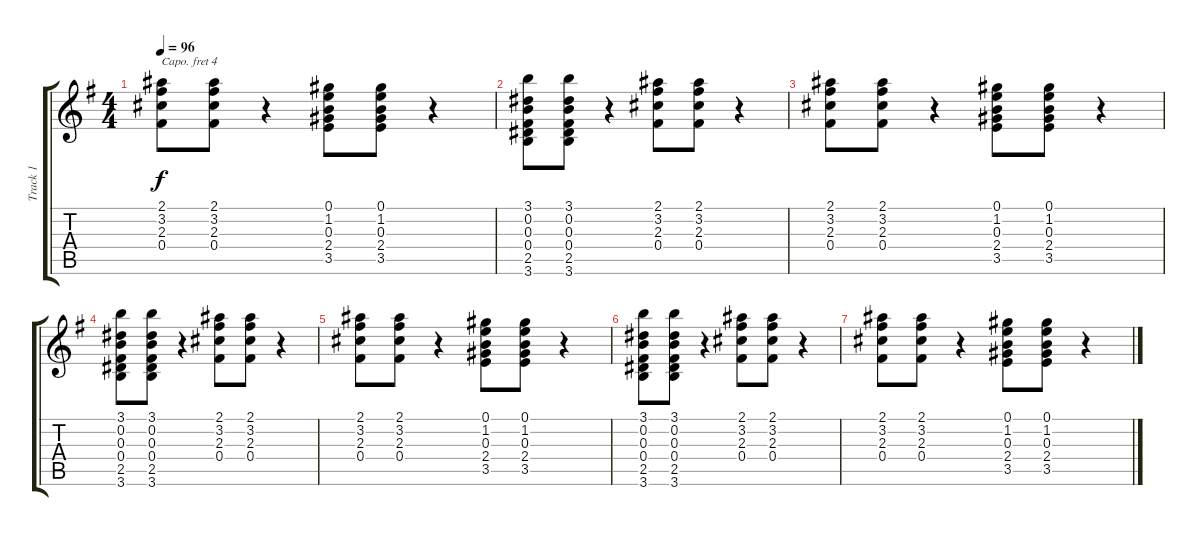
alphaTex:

\track ("Track 1" "Track 1") {instrument acousticguitarsteel}
\staff {score tabs}
\capo 4
\tuning (E4 B3 G3 D3 A2 E2) {hide}
\ts (4 4)
\tempo 96
\clef g2
\ks g
(2.1 3.2 2.3 0.4).8{dy f} (2.1 3.2 2.3 0.4).8 r.4 (0.1 1.2 0.3 2.4 3.5).8 (0.1 1.2 0.3 2.4 3.5).8 r.4 |
(3.1 0.2 0.3 0.4 2.5 3.6).8 (3.1 0.2 0.3 0.4 2.5 3.6).8 r.4 (2.1 3.2 2.3 0.4).8 (2.1 3.2 2.3 0.4).8 r.4 |
(2.1 3.2 2.3 0.4).8 (2.1 3.2 2.3 0.4).8 r.4 (0.1 1.2 0.3 2.4 3.5).8 (0.1 1.2 0.3 2.4 3.5).8 r.4 |
(3.1 0.2 0.3 0.4 2.5 3.6).8 (3.1 0.2 0.3 0.4 2.5 3.6).8 r.4 (2.1 3.2 2.3 0.4).8 (2.1 3.2 2.3 0.4).8 r.4 |
(2.1 3.2 2.3 0.4).8 (2.1 3.2 2.3 0.4).8 r.4 (0.1 1.2 0.3 2.4 3.5).8 (0.1 1.2 0.3 2.4 3.5).8 r.4 |
(3.1 0.2 0.3 0.4 2.5 3.6).8 (3.1 0.2 0.3 0.4 2.5 3.6).8 r.4 (2.1 3.2 2.3 0.4).8 (2.1 3.2 2.3 0.4).8 r.4 |
(2.1 3.2 2.3 0.4).8 (2.1 3.2 2.3 0.4).8 r.4 (0.1 1.2 0.3 2.4 3.5).8 (0.1 1.2 0.3 2.4 3.5).8 r.4
